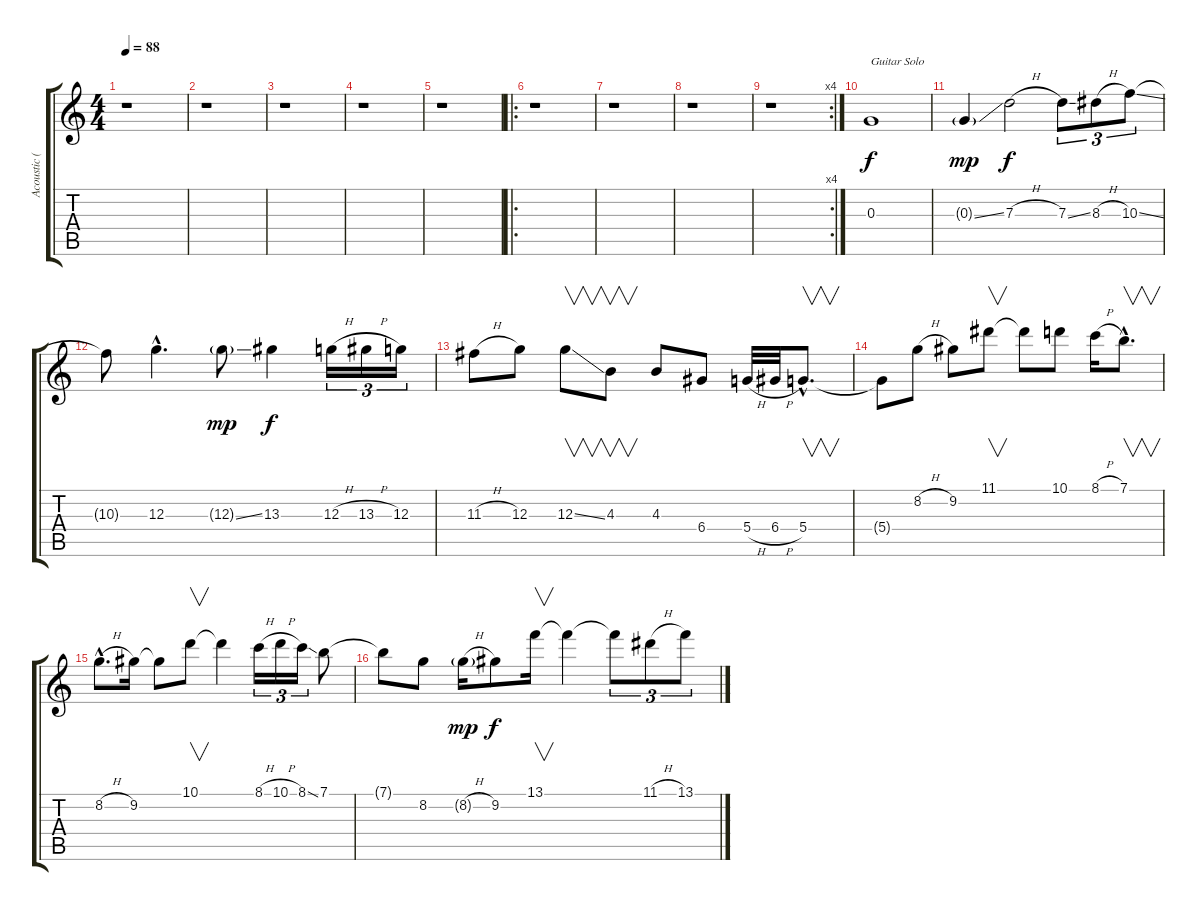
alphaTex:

\track ("Acoustic (Intro) / Rhythm / Lead" "Acoustic (") {instrument acousticguitarsteel}
\staff {score tabs}
\tuning (E4 B3 G3 D3 A2 D2) {hide}
\ts (4 4)
\tempo 88
\clef g2
\ks c
r.1{dy f} |
r.1 |
r.1 |
r.1 |
r.1 |
\ro
r.1 |
r.1 |
r.1 |
\rc 4
r.1 |
0.3.1{txt "Guitar Solo" volume 10} |
0.3{ss g}.4{dy mp} 7.3{h}.2{dy f} 7.3{ss}.8{tu (3 2)} 8.3{h}.8{tu (3 2)} 10.3{ss}.8{tu (3 2)} |
10.3{t}.8 12.3{hac}.4{d} 12.3{ss g}.8{dy mp} 13.3.4{dy f} 12.3{h}.16{tu (3 2)} 13.3{h}.16{tu (3 2)} 12.3.16{tu (3 2)} |
11.3{h}.8 12.3.8 12.3{ss}.8{v} 4.3.8{v} 4.3.8 6.4.8 5.4{h}.32 6.4{h}.32 5.4{hac}.8{v d} |
5.4{t}.8 8.2{h}.8 9.2.8 11.1.8{v} 11.1{t}.8 10.1.8 8.1{h}.16 7.1{hac}.8{v d} |
8.2{h hac}.8{d} 9.2.16 9.2{t}.8 10.1.8{v} 10.1{t}.4 8.1{h}.16{tu (3 2)} 10.1{h}.16{tu (3 2)} 8.1{ss}.16{tu (3 2)} 7.1.8 |
7.1{t}.8 8.2.8 8.2{h g}.16{dy mp} 9.2.8{dy f} 13.1.16{v} 13.1{t}.4 13.1{t}.8{tu (3 2)} 11.1{h}.8{tu (3 2)} 13.1.8{tu (3 2)}
